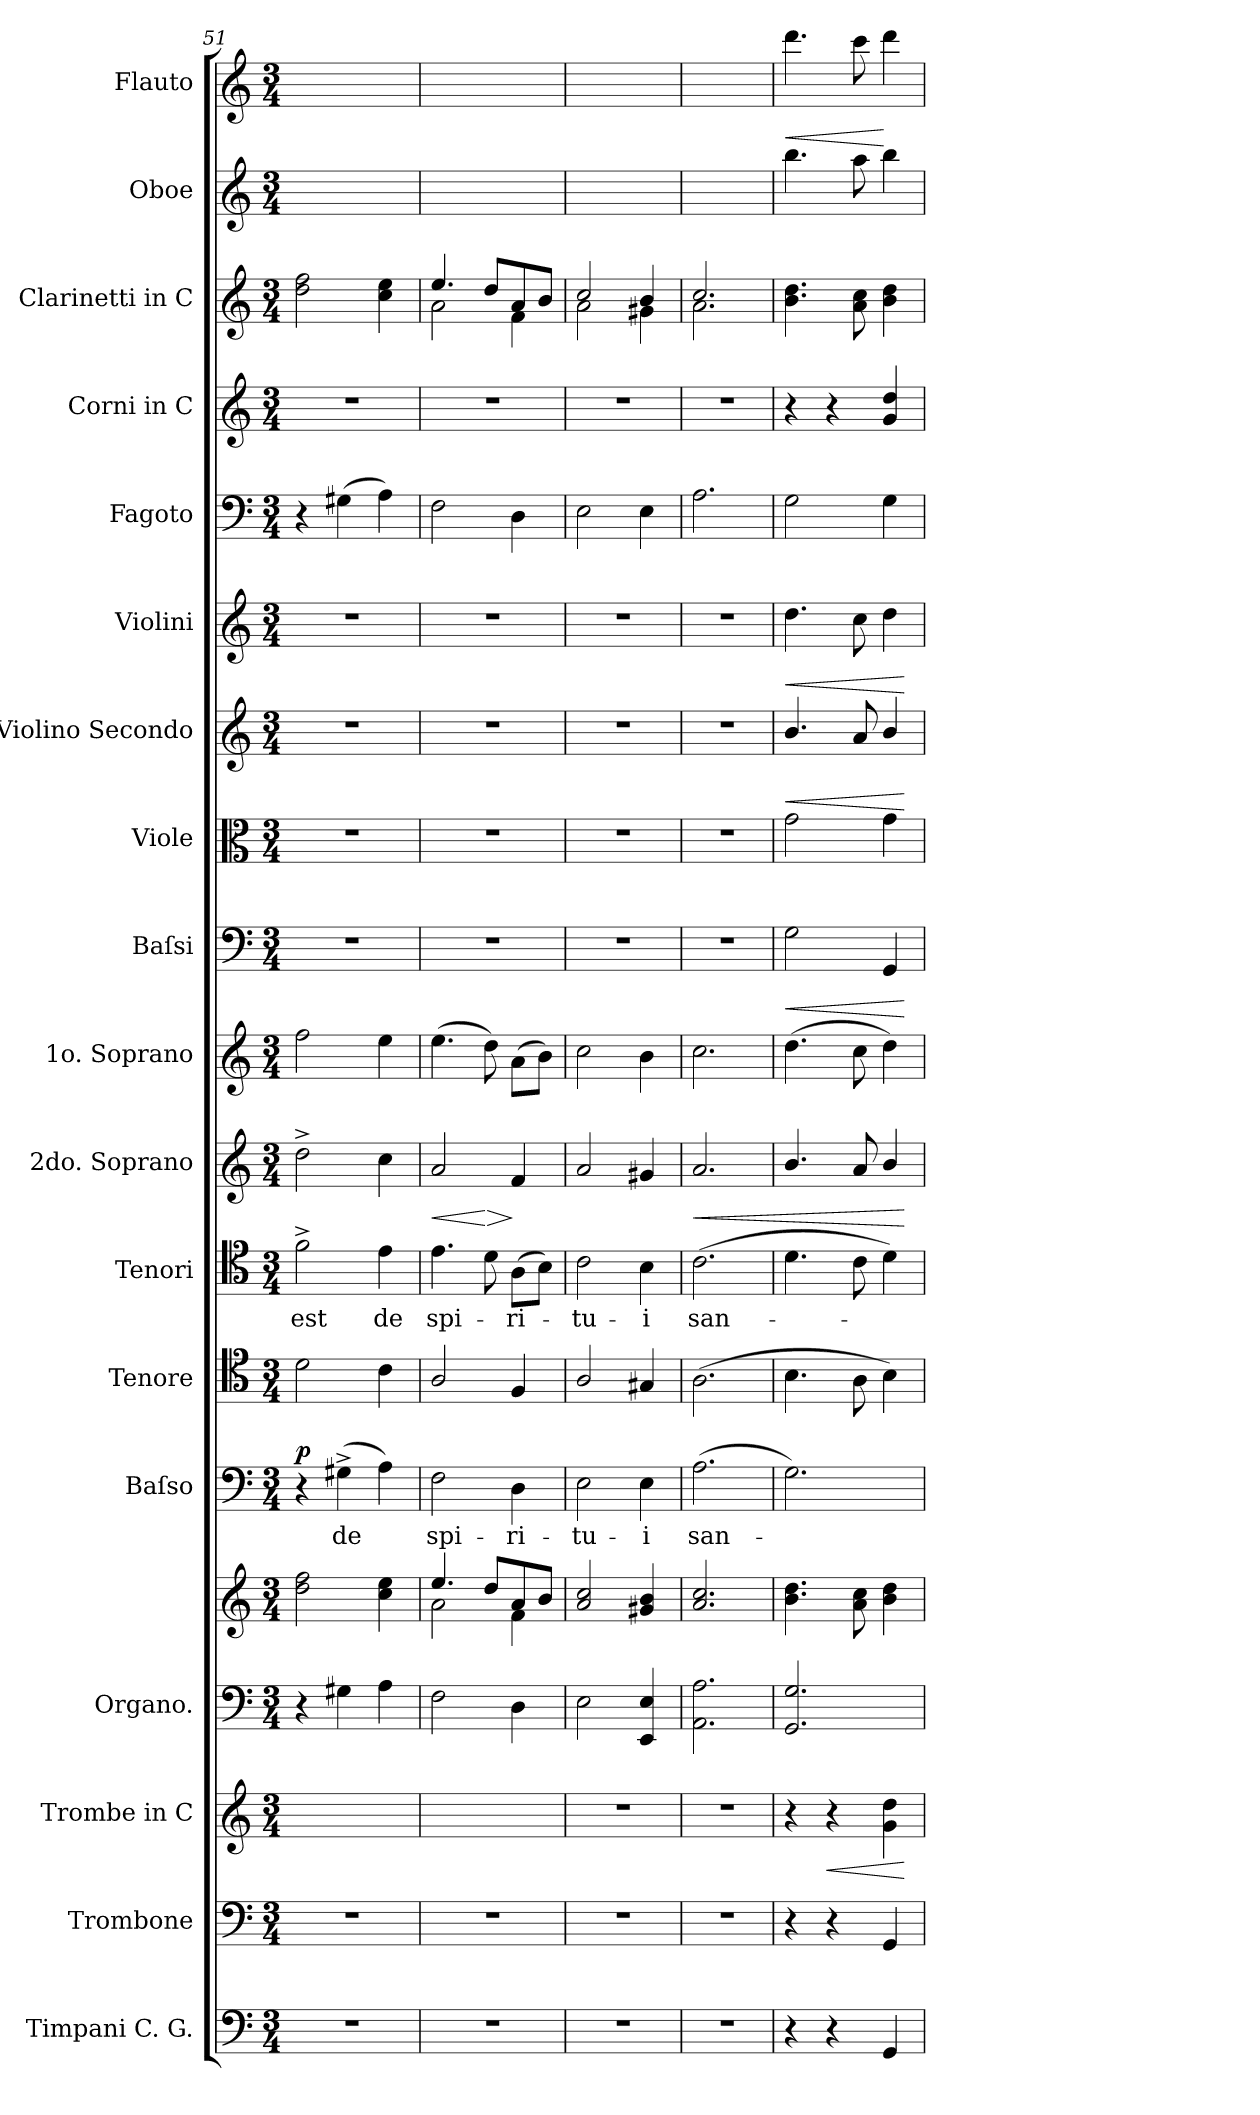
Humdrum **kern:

**kern	**kern	**kern	**dynam	**kern	**kern	**kern	**text	**dynam	**kern	**kern	**text	**dynam	**kern	**kern	**dynam	**kern	**kern	**dynam	**kern	**dynam	**kern	**kern	**kern	**kern	**kern	**dynam	**kern
*part18	*part17	*part16	*part16	*part15	*part15	*part14	*part14	*part14	*part13	*part12	*part12	*part12	*part11	*part10	*part10	*part9	*part8	*part8	*part7	*part7	*part6	*part5	*part4	*part3	*part2	*part2	*part1
*staff19	*staff18	*staff17	*staff17	*staff16	*staff15	*staff14	*staff14	*staff14	*staff13	*staff12	*staff12	*staff12	*staff11	*staff10	*staff10	*staff9	*staff8	*staff8	*staff7	*staff7	*staff6	*staff5	*staff4	*staff3	*staff2	*staff2	*staff1
*I"Timpani C. G.	*I"Trombone	*I"Trombe in C	*	*I"Organo.	*	*I"Baſso	*	*	*I"Tenore	*I"Tenori	*	*	*I"2do. Soprano	*I"1o. Soprano	*	*I"Baſsi	*I"Viole	*	*I"Violino Secondo	*	*I"Violini	*I"Fagoto	*I"Corni in C	*I"Clarinetti in C	*I"Oboe	*	*I"Flauto
*I'timp	*I'trb	*I'tr in C	*	*I'org	*	*I'B	*	*	*I'T 2	*I'T 1	*	*	*I'S 2	*I'S 1	*	*I'b	*	*	*I'vl 2	*	*I'vl 1	*I'fag	*I'cor in C	*I'cl in C	*I'ob	*	*I'fl
*clefF4	*clefF4	*clefG2	*	*clefF4	*clefG2	*clefF4	*	*	*clefC4	*clefC4	*	*	*clefG2	*clefG2	*	*clefF4	*clefC3	*	*clefG2	*	*clefG2	*clefF4	*clefG2	*clefG2	*clefG2	*	*clefG2
*k[]	*k[]	*k[]	*	*k[]	*k[]	*k[]	*	*	*k[]	*k[]	*	*	*k[]	*k[]	*	*k[]	*k[]	*	*k[]	*	*k[]	*k[]	*k[]	*k[]	*k[]	*	*k[]
*M3/4	*M3/4	*M3/4	*	*M3/4	*M3/4	*M3/4	*	*	*M3/4	*M3/4	*	*	*M3/4	*M3/4	*	*M3/4	*M3/4	*	*M3/4	*	*M3/4	*M3/4	*M3/4	*M3/4	*M3/4	*	*M3/4
=51	=51	=51	=51	=51	=51	=51	=51	=51	=51	=51	=51	=51	=51	=51	=51	=51	=51	=51	=51	=51	=51	=51	=51	=51	=51	=51	=51
!	!	!	!	!	!	!	!	!LO:DY:a	!	!	!	!	!	!	!	!	!	!	!	!	!	!	!	!	!	!	!
2.r	2.r	2.ryy	.	4r	2dd\ 2ff\	4r	.	p	2d\	2f^\	est	.	2dd^\	2ff\	.	2.r	2.r	.	2.r	.	2.r	4r	2.r	2dd\ 2ff\	2.ryy	.	2.ryy
.	.	.	.	4G#X\	.	(4G#X^\	de	.	.	.	.	.	.	.	.	.	.	.	.	.	.	(4G#X\	.	.	.	.	.
.	.	.	.	4A\	4cc\ 4ee\	4A\)	.	.	4c\	4e\	de	.	4cc\	4ee\	.	.	.	.	.	.	.	4A\)	.	4cc\ 4ee\	.	.	.
=52	=52	=52	=52	=52	=52	=52	=52	=52	=52	=52	=52	=52	=52	=52	=52	=52	=52	=52	=52	=52	=52	=52	=52	=52	=52	=52	=52
*	*	*	*	*	*^	*	*	*	*	*	*	*	*	*	*	*	*	*	*	*	*	*	*	*	*	*	*
!	!	!	!	!	!	!	!	!	!	!	!	!	!LO:HP:a	!	!	!	!	!	!	!	!	!	!	!	!	!	!	!
*	*	*	*	*	*	*	*	*	*	*	*	*	*	*	*	*	*	*	*	*	*	*	*	*	*^	*	*	*
2.r	2.r	2.ryy	.	2F\	4.ee/	2a\	2F\	spi-	.	2A/	4.e\	spi-	<	2a/	(4.ee\	.	2.r	2.r	.	2.r	.	2.r	2F\	2.r	4.ee/	2a\	2.ryy	.	2.ryy
!	!	!	!	!	!	!	!	!	!	!	!	!	!LO:HP:n=1:a	!	!	!	!	!	!	!	!	!	!	!	!	!	!	!	!
.	.	.	.	.	8dd/L	.	.	.	.	.	8d\	.	[ >	.	8dd\)	.	.	.	.	.	.	.	.	.	8dd/L	.	.	.	.
.	.	.	.	4D\	8a/	4f\	4D\	-ri-	.	4F/	(8A\L	-ri-	]	4f/	(8a\L	.	.	.	.	.	.	.	4D\	.	8a/	4f\	.	.	.
.	.	.	.	.	8b/J	.	.	.	.	.	8B\J)	.	.	.	8b\J)	.	.	.	.	.	.	.	.	.	8b/J	.	.	.	.
*	*	*	*	*	*v	*v	*	*	*	*	*	*	*	*	*	*	*	*	*	*	*	*	*	*	*	*	*	*	*
=53	=53	=53	=53	=53	=53	=53	=53	=53	=53	=53	=53	=53	=53	=53	=53	=53	=53	=53	=53	=53	=53	=53	=53	=53	=53	=53	=53	=53
2.r	2.r	2.r	.	2E\	2a/ 2cc/	2E\	-tu-	.	2A/	2c\	-tu-	.	2a/	2cc\	.	2.r	2.r	.	2.r	.	2.r	2E\	2.r	2cc/	2a\	2.ryy	.	2.ryy
.	.	.	.	4EE/ 4E/	4g#X/ 4b/	4E\	-i	.	4G#X/	4B\	-i	.	4g#X/	4b\	.	.	.	.	.	.	.	4E\	.	4b/	4g#X\	.	.	.
=54	=54	=54	=54	=54	=54	=54	=54	=54	=54	=54	=54	=54	=54	=54	=54	=54	=54	=54	=54	=54	=54	=54	=54	=54	=54	=54	=54	=54
!	!	!	!	!	!	!	!	!	!	!	!	!LO:HP:a	!	!	!	!	!	!	!	!	!	!	!	!	!	!	!	!
2.r	2.r	2.r	.	2.AA\ 2.A\	2.a/ 2.cc/	(2.A\	san-	.	(2.A\	(2.c\	san-	<	2.a/	2.cc\	.	2.r	2.r	.	2.r	.	2.r	2.A\	2.r	2.cc/	2.a\	2.ryy	.	2.ryy
=55	=55	=55	=55	=55	=55	=55	=55	=55	=55	=55	=55	=55	=55	=55	=55	=55	=55	=55	=55	=55	=55	=55	=55	=55	=55	=55	=55	=55
!	!	!	!	!	!	!	!	!	!	!	!	!	!	!	!LO:HP:a	!	!	!LO:HP:a	!	!LO:HP:a	!	!	!	!	!	!	!LO:HP:a	!
*	*	*	*	*	*	*	*	*	*	*	*	*	*	*	*	*	*	*	*	*	*	*	*	*v	*v	*	*	*
4r	4r	4r	.	2.GG/ 2.G/	4.b\ 4.dd\	2.G\)	.	.	4.B\	4.d\	.	.	4.b/	(4.dd\	<	2G\	2g\	<	4.b/	<	4.dd\	2G\	4r	4.b\ 4.dd\	4.bb\	<	4.ddd\
!	!	!	!LO:HP:b	!	!	!	!	!	!	!	!	!	!	!	!	!	!	!	!	!	!	!	!	!	!	!	!
4r	4r	4r	<	.	.	.	.	.	.	.	.	.	.	.	.	.	.	.	.	.	.	.	4r	.	.	.	.
.	.	.	.	.	8a\ 8cc\	.	.	.	8A\	8c\	.	.	8a/	8cc\	.	.	.	.	8a/	.	8cc\	.	.	8a\ 8cc\	8aa\	.	8ccc\
4GG/	4GG/	4g\ 4dd\	.	.	4b\ 4dd\	.	.	.	4B\)	4d\)	.	.	4b/	4dd\)	.	4GG/	4g\	.	4b/	.	4dd\	4G\	4g/ 4dd/	4b\ 4dd\	4bb\	[	4ddd\
.	.	.	[	.	.	.	.	.	.	.	.	[	.	.	[	.	.	[	.	[	.	.	.	.	.	.	.
=	=	=	=	=	=	=	=	=	=	=	=	=	=	=	=	=	=	=	=	=	=	=	=	=	=	=	=
*-	*-	*-	*-	*-	*-	*-	*-	*-	*-	*-	*-	*-	*-	*-	*-	*-	*-	*-	*-	*-	*-	*-	*-	*-	*-	*-	*-
